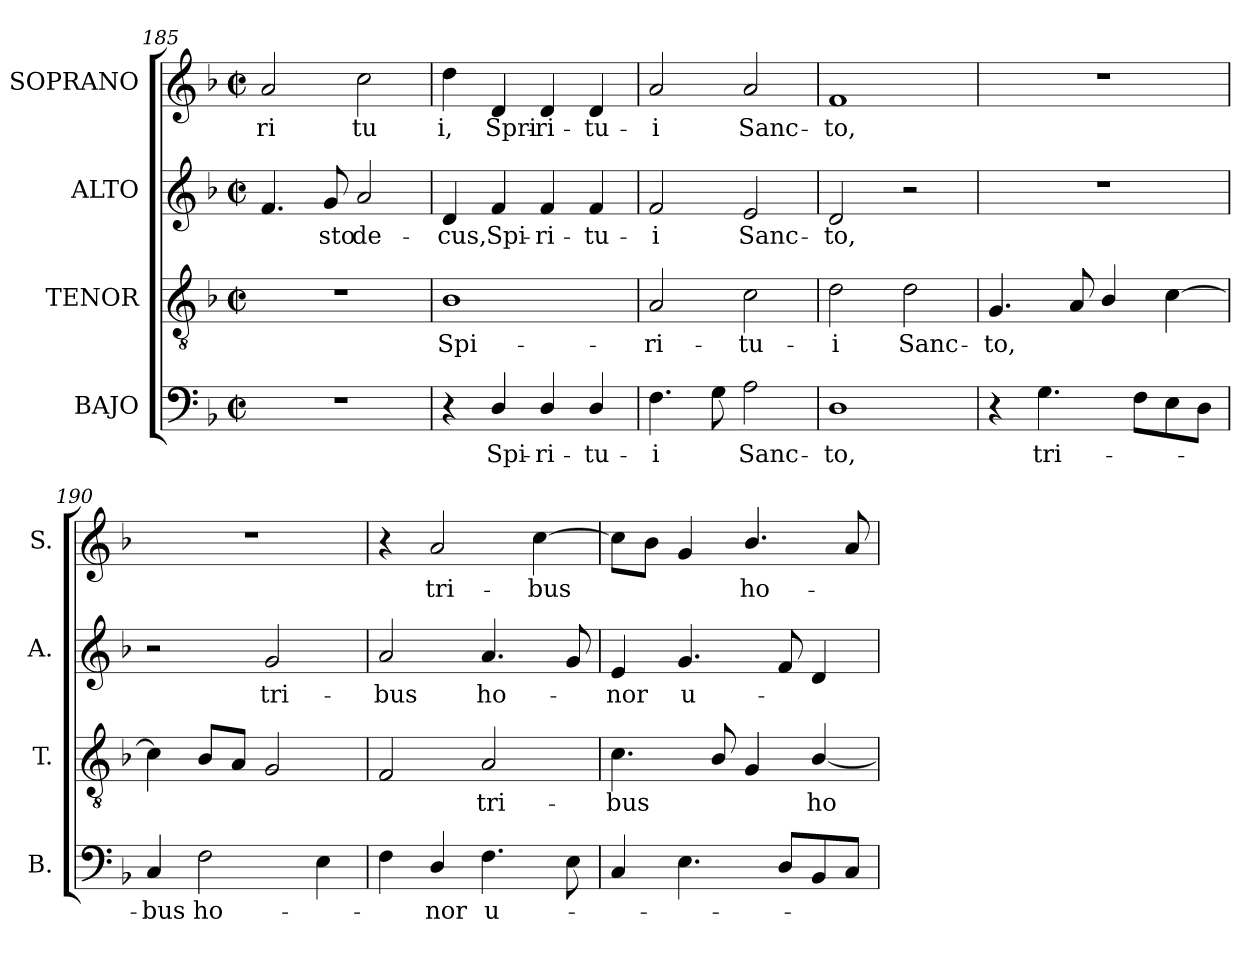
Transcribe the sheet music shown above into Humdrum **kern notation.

**kern	**text	**kern	**text	**kern	**text	**kern	**text
*part4	*part4	*part3	*part3	*part2	*part2	*part1	*part1
*staff4	*staff4	*staff3	*staff3	*staff2	*staff2	*staff1	*staff1
*I"BAJO	*	*I"TENOR	*	*I"ALTO	*	*I"SOPRANO	*
*I'B.	*	*I'T.	*	*I'A.	*	*I'S.	*
*clefF4	*	*clefGv2	*	*clefG2	*	*clefG2	*
*	*	*ITrd7c12	*	*	*	*	*
*k[b-]	*	*k[b-]	*	*k[b-]	*	*k[b-]	*
*F:	*	*F:	*	*F:	*	*F:	*
*M2/2	*	*M2/2	*	*M2/2	*	*M2/2	*
*met(c|)	*	*met(c|)	*	*met(c|)	*	*met(c|)	*
=185	=185	=185	=185	=185	=185	=185	=185
!	!	!	!	!	!	!	!LO:LY:b:color=#000000
1r	.	1r	.	4.fi/	.	2ai/	-ri
!	!	!	!	!	!LO:LY:b:color=#000000	!	!
.	.	.	.	8gi/	-sto	.	.
!	!	!	!	!	!LO:LY:b:color=#000000	!	!
!	!	!	!	!	!	!	!LO:LY:b:color=#000000
.	.	.	.	2ai/	de-	2cci\	tu
=186	=186	=186	=186	=186	=186	=186	=186
!	!	!	!LO:LY:b:color=#000000	!	!	!	!
!	!	!	!	!	!LO:LY:b:color=#000000	!	!
!	!	!	!	!	!	!	!LO:LY:b:color=#000000
4r	.	1BB-i	Spi-	4di/	-cus,	4ddi\	i,
!	!LO:LY:b:color=#000000	!	!	!	!	!	!
!	!	!	!	!	!LO:LY:b:color=#000000	!	!
!	!	!	!	!	!	!	!LO:LY:b:color=#000000
4Di/	Spi-	.	.	4fi/	Spi-	4di/	Spri-
!	!LO:LY:b:color=#000000	!	!	!	!	!	!
!	!	!	!	!	!LO:LY:b:color=#000000	!	!
!	!	!	!	!	!	!	!LO:LY:b:color=#000000
4Di/	-ri-	.	.	4fi/	-ri-	4di/	-ri-
!	!LO:LY:b:color=#000000	!	!	!	!	!	!
!	!	!	!	!	!LO:LY:b:color=#000000	!	!
!	!	!	!	!	!	!	!LO:LY:b:color=#000000
4Di/	-tu-	.	.	4fi/	-tu-	4di/	-tu-
!!LO:LB:g=z
=187	=187	=187	=187	=187	=187	=187	=187
!	!LO:LY:b:color=#000000	!	!	!	!	!	!
!	!	!	!LO:LY:b:color=#000000	!	!	!	!
!	!	!	!	!	!LO:LY:b:color=#000000	!	!
!	!	!	!	!	!	!	!LO:LY:b:color=#000000
4.Fi\	-i	2AAi/	-ri-	2fi/	-i	2ai/	-i
8Gi\	.	.	.	.	.	.	.
!	!LO:LY:b:color=#000000	!	!	!	!	!	!
!	!	!	!LO:LY:b:color=#000000	!	!	!	!
!	!	!	!	!	!LO:LY:b:color=#000000	!	!
!	!	!	!	!	!	!	!LO:LY:b:color=#000000
2Ai\	Sanc-	2Ci\	-tu-	2ei/	Sanc-	2ai/	Sanc-
=188	=188	=188	=188	=188	=188	=188	=188
!	!LO:LY:b:color=#000000	!	!	!	!	!	!
!	!	!	!LO:LY:b:color=#000000	!	!	!	!
!	!	!	!	!	!LO:LY:b:color=#000000	!	!
!	!	!	!	!	!	!	!LO:LY:b:color=#000000
1Di	-to,	2Di\	-i	2di/	-to,	1fi	-to,
!	!	!	!LO:LY:b:color=#000000	!	!	!	!
.	.	2Di\	Sanc-	2r	.	.	.
=189	=189	=189	=189	=189	=189	=189	=189
!	!	!	!LO:LY:b:color=#000000	!	!	!	!
4r	.	4.GGi/	-to,	1r	.	1r	.
!	!LO:LY:b:color=#000000	!	!	!	!	!	!
4.Gi\	tri-	.	.	.	.	.	.
.	.	8AAi/	.	.	.	.	.
.	.	4BB-i/	.	.	.	.	.
8Fi\L	.	.	.	.	.	.	.
8Ei\	.	[4Ci\	.	.	.	.	.
8Di\J	.	.	.	.	.	.	.
=190	=190	=190	=190	=190	=190	=190	=190
!	!LO:LY:b:color=#000000	!	!	!	!	!	!
4Ci/	-bus	4Ci\]	.	2r	.	1r	.
!	!LO:LY:b:color=#000000	!	!	!	!	!	!
2Fi\	ho-	8BB-i/L	.	.	.	.	.
.	.	8AAi/J	.	.	.	.	.
!	!	!	!	!	!LO:LY:b:color=#000000	!	!
.	.	2GGi/	.	2gi/	tri-	.	.
4Ei\	.	.	.	.	.	.	.
=191	=191	=191	=191	=191	=191	=191	=191
!	!	!	!	!	!LO:LY:b:color=#000000	!	!
4Fi\	.	2FFi/	.	2ai/	-bus	4r	.
!	!LO:LY:b:color=#000000	!	!	!	!	!	!
!	!	!	!	!	!	!	!LO:LY:b:color=#000000
4Di/	-nor	.	.	.	.	2ai/	tri-
!	!LO:LY:b:color=#000000	!	!	!	!	!	!
!	!	!	!LO:LY:b:color=#000000	!	!	!	!
!	!	!	!	!	!LO:LY:b:color=#000000	!	!
4.Fi\	u-	2AAi/	tri-	4.ai/	ho-	.	.
!	!	!	!	!	!	!	!LO:LY:b:color=#000000
.	.	.	.	.	.	[4cci\	-bus
8Ei\	.	.	.	8gi/	.	.	.
=192	=192	=192	=192	=192	=192	=192	=192
!	!	!	!LO:LY:b:color=#000000	!	!	!	!
!	!	!	!	!	!LO:LY:b:color=#000000	!	!
4Ci/	.	4.Ci\	-bus	4ei/	-nor	8cci\L]	.
.	.	.	.	.	.	8b-i\J	.
!	!	!	!	!	!LO:LY:b:color=#000000	!	!
4.Ei\	.	.	.	4.gi/	u-	4gi/	.
.	.	8BB-i/	.	.	.	.	.
!	!	!	!	!	!	!	!LO:LY:b:color=#000000
.	.	4GGi/	.	.	.	4.b-i/	ho-
8Di/L	.	.	.	8fi/	.	.	.
!	!	!	!LO:LY:b:color=#000000	!	!	!	!
8BB-i/	.	[4BB-i/	ho-	4di/	.	.	.
8Ci/J	.	.	.	.	.	8ai/	.
=	=	=	=	=	=	=	=
*-	*-	*-	*-	*-	*-	*-	*-
